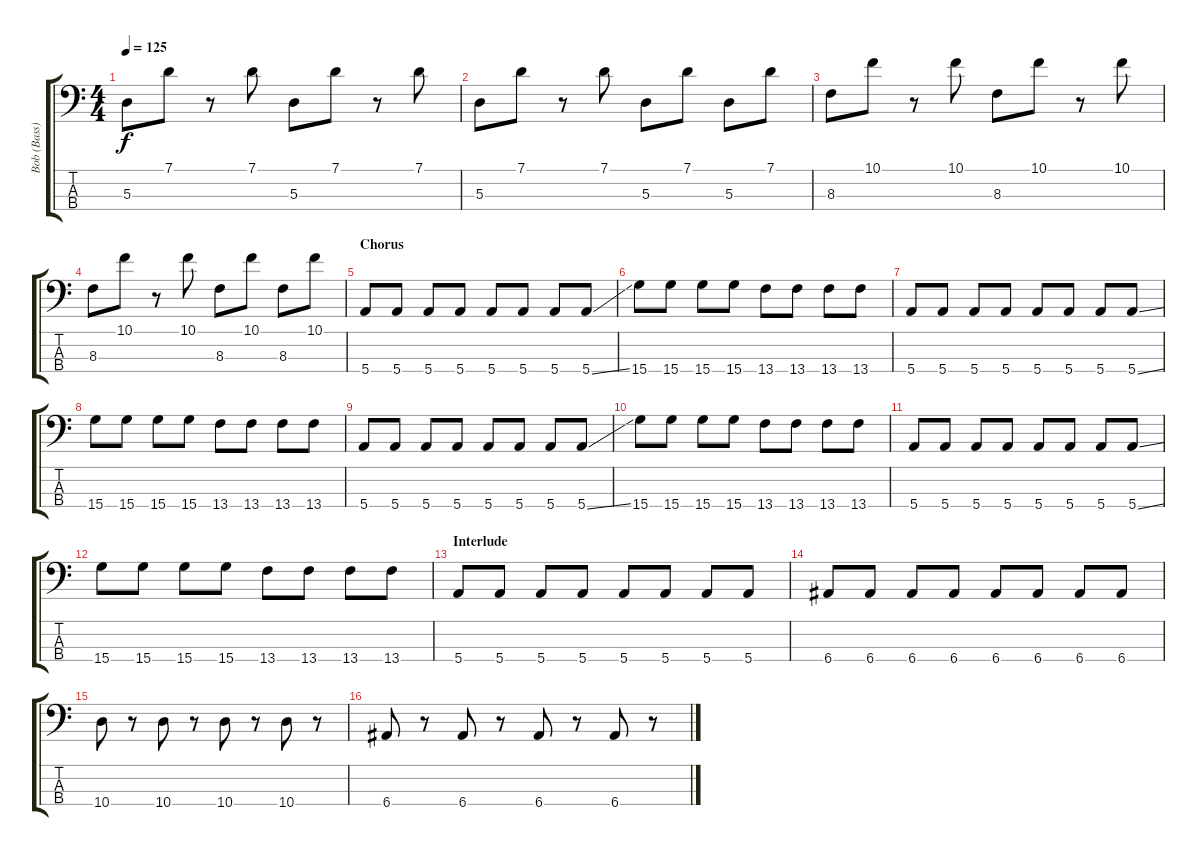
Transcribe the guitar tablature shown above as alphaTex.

\track ("Bob (Bass)" "Bob (Bass)") {instrument electricbasspick}
\staff {score tabs}
\tuning (G2 D2 A1 E1) {hide}
\ts (4 4)
\tempo 125
\clef f4
\ks c
5.3.8{dy f} 7.1.8 r.8 7.1.8 5.3.8 7.1.8 r.8 7.1.8 |
5.3.8 7.1.8 r.8 7.1.8 5.3.8 7.1.8 5.3.8 7.1.8 |
8.3.8 10.1.8 r.8 10.1.8 8.3.8 10.1.8 r.8 10.1.8 |
8.3.8 10.1.8 r.8 10.1.8 8.3.8 10.1.8 8.3.8 10.1.8 |
\section ("" "Chorus")
5.4.8 5.4.8 5.4.8 5.4.8 5.4.8 5.4.8 5.4.8 5.4{ss}.8 |
15.4.8 15.4.8 15.4.8 15.4.8 13.4.8 13.4.8 13.4.8 13.4.8 |
5.4.8 5.4.8 5.4.8 5.4.8 5.4.8 5.4.8 5.4.8 5.4{ss}.8 |
15.4.8 15.4.8 15.4.8 15.4.8 13.4.8 13.4.8 13.4.8 13.4.8 |
5.4.8 5.4.8 5.4.8 5.4.8 5.4.8 5.4.8 5.4.8 5.4{ss}.8 |
15.4.8 15.4.8 15.4.8 15.4.8 13.4.8 13.4.8 13.4.8 13.4.8 |
5.4.8 5.4.8 5.4.8 5.4.8 5.4.8 5.4.8 5.4.8 5.4{ss}.8 |
15.4.8 15.4.8 15.4.8 15.4.8 13.4.8 13.4.8 13.4.8 13.4.8 |
\section ("" "Interlude")
5.4.8 5.4.8 5.4.8 5.4.8 5.4.8 5.4.8 5.4.8 5.4.8 |
6.4.8 6.4.8 6.4.8 6.4.8 6.4.8 6.4.8 6.4.8 6.4.8 |
10.4.8 r.8 10.4.8 r.8 10.4.8 r.8 10.4.8 r.8 |
6.4.8 r.8 6.4.8 r.8 6.4.8 r.8 6.4.8 r.8
